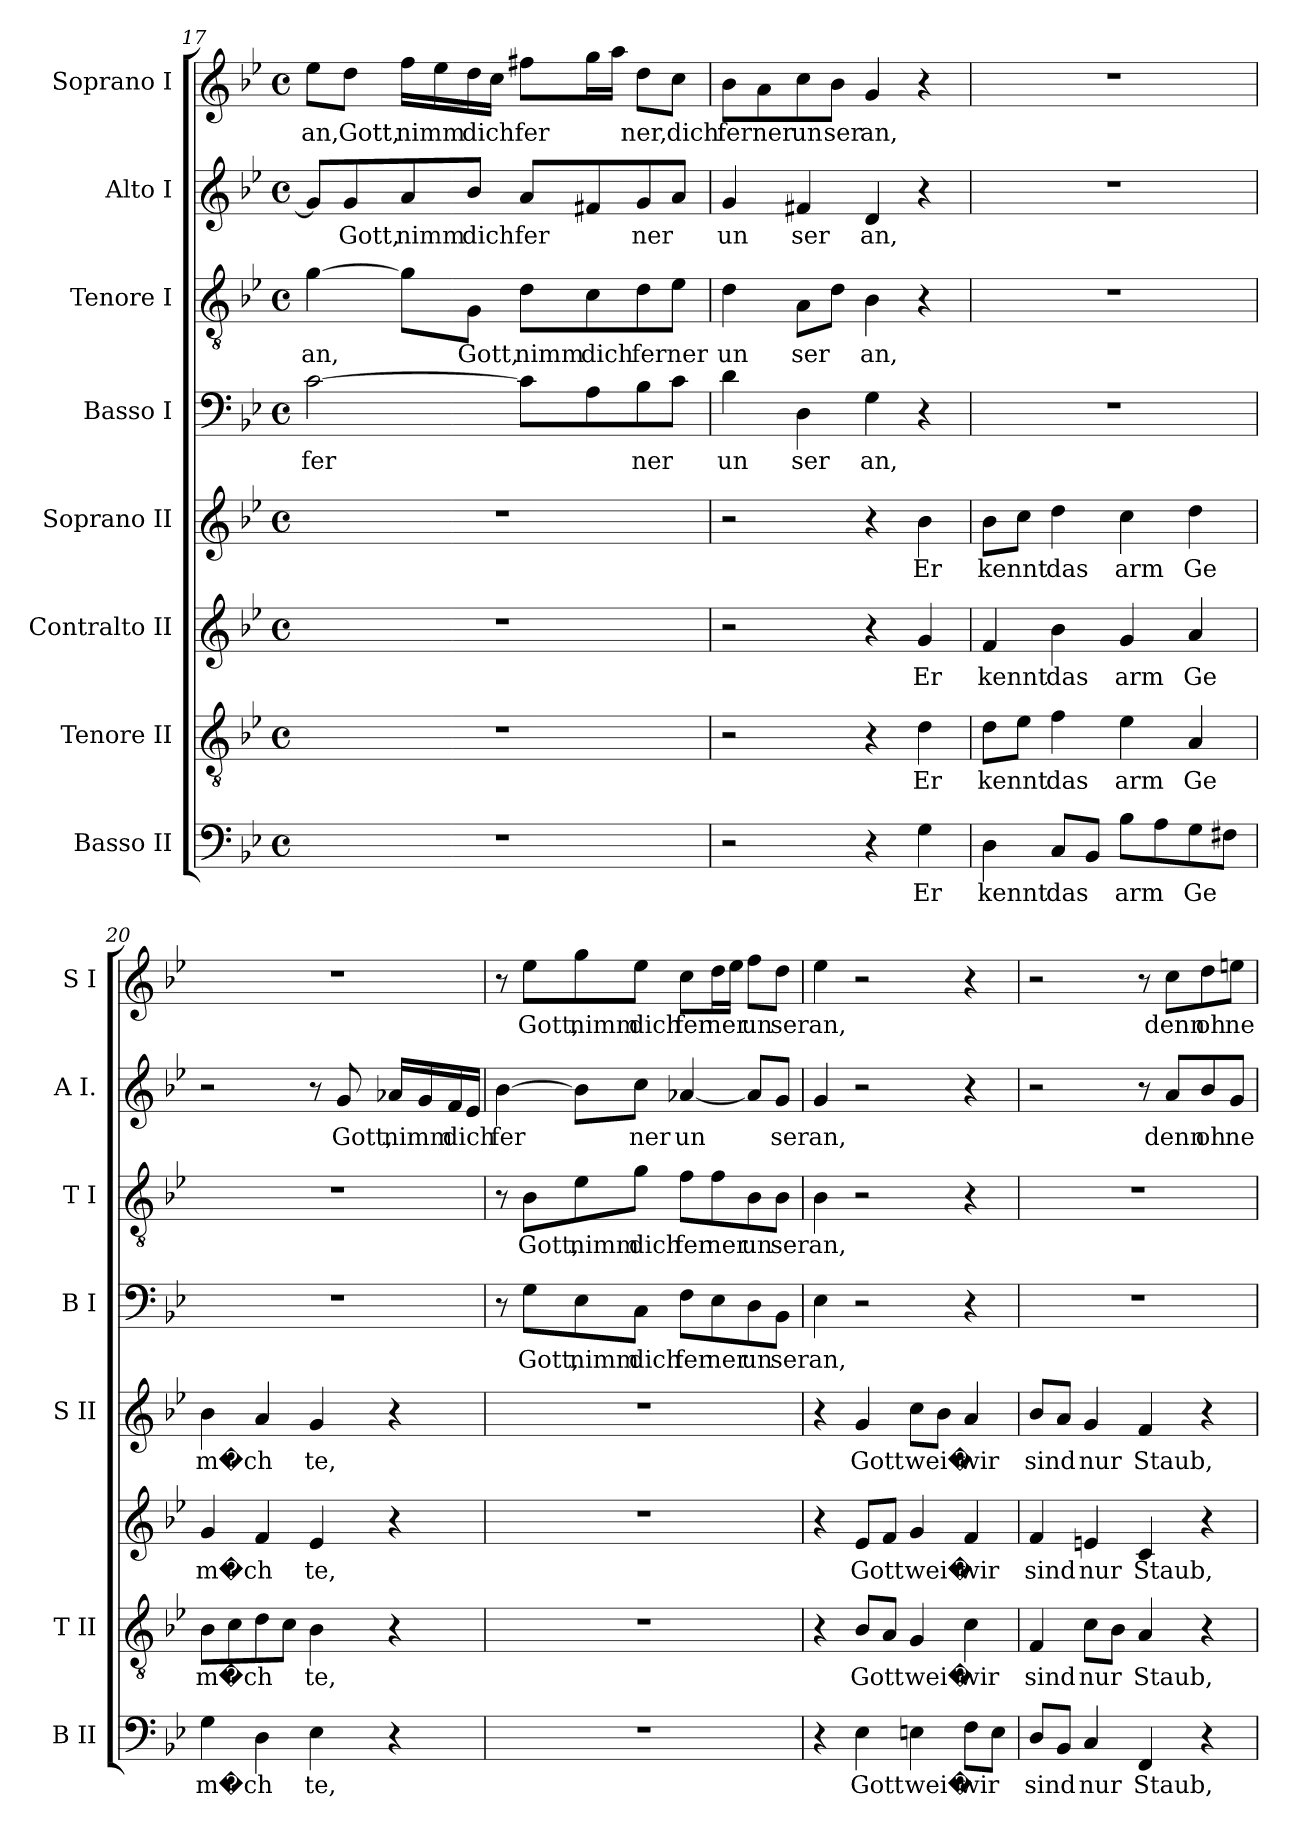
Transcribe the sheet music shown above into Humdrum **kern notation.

**kern	**text	**kern	**text	**kern	**text	**kern	**text	**kern	**text	**kern	**text	**kern	**text	**kern	**text
*part8	*part8	*part7	*part7	*part6	*part6	*part5	*part5	*part4	*part4	*part3	*part3	*part2	*part2	*part1	*part1
*staff8	*staff8	*staff7	*staff7	*staff6	*staff6	*staff5	*staff5	*staff4	*staff4	*staff3	*staff3	*staff2	*staff2	*staff1	*staff1
*I"Basso II	*	*I"Tenore II	*	*I"Contralto II	*	*I"Soprano II	*	*I"Basso I	*	*I"Tenore I	*	*I"Alto I	*	*I"Soprano I	*
*I'B II	*	*I'T II	*	*	*	*I'S II	*	*I'B I	*	*I'T I	*	*I'A I.	*	*I'S I	*
*clefF4	*	*clefGv2	*	*clefG2	*	*clefG2	*	*clefF4	*	*clefGv2	*	*clefG2	*	*clefG2	*
*k[b-e-]	*	*k[b-e-]	*	*k[b-e-]	*	*k[b-e-]	*	*k[b-e-]	*	*k[b-e-]	*	*k[b-e-]	*	*k[b-e-]	*
*M4/4	*	*M4/4	*	*M4/4	*	*M4/4	*	*M4/4	*	*M4/4	*	*M4/4	*	*M4/4	*
*met(c)	*	*met(c)	*	*met(c)	*	*met(c)	*	*met(c)	*	*met(c)	*	*met(c)	*	*met(c)	*
=17	=17	=17	=17	=17	=17	=17	=17	=17	=17	=17	=17	=17	=17	=17	=17
!	!	!	!	!	!	!	!	!	!LO:LY:b	!	!LO:LY:b	!	!	!	!LO:LY:b
1r	.	1r	.	1r	.	1r	.	[2c\	fer	[4g\	an,	8g/L]	.	8ee-\L	an,
!	!	!	!	!	!	!	!	!	!	!	!	!	!LO:LY:b	!	!LO:LY:b
.	.	.	.	.	.	.	.	.	.	.	.	8g/	Gott,	8dd\J	Gott,
!	!	!	!	!	!	!	!	!	!	!	!	!	!LO:LY:b	!	!LO:LY:b
.	.	.	.	.	.	.	.	.	.	8g\L]	.	8a/	nimm	16ff\LL	nimm
.	.	.	.	.	.	.	.	.	.	.	.	.	.	16ee-\	.
!	!	!	!	!	!	!	!	!	!	!	!LO:LY:b	!	!LO:LY:b	!	!LO:LY:b
.	.	.	.	.	.	.	.	.	.	8G\J	Gott,	8b-/J	dich	16dd\	dich
.	.	.	.	.	.	.	.	.	.	.	.	.	.	16cc\JJ	.
!	!	!	!	!	!	!	!	!	!	!	!LO:LY:b	!	!LO:LY:b	!	!LO:LY:b
.	.	.	.	.	.	.	.	8c\L]	.	8d\L	nimm	8a/L	fer	8ff#X\L	fer
!	!	!	!	!	!	!	!	!	!	!	!LO:LY:b	!	!	!	!
.	.	.	.	.	.	.	.	8A\	.	8c\	dich	8f#X/	.	16gg\L	.
.	.	.	.	.	.	.	.	.	.	.	.	.	.	16aa\JJ	.
!	!	!	!	!	!	!	!	!	!LO:LY:b	!	!LO:LY:b	!	!LO:LY:b	!	!LO:LY:b
.	.	.	.	.	.	.	.	8B-\	ner	8d\	fer	8g/	ner	8dd\L	ner,
!	!	!	!	!	!	!	!	!	!	!	!LO:LY:b	!	!	!	!LO:LY:b
.	.	.	.	.	.	.	.	8c\J	.	8e-\J	ner	8a/J	.	8cc\J	dich
!!LO:PB:g=z
=18	=18	=18	=18	=18	=18	=18	=18	=18	=18	=18	=18	=18	=18	=18	=18
!	!	!	!	!	!	!	!	!	!LO:LY:b	!	!LO:LY:b	!	!LO:LY:b	!	!LO:LY:b
2r	.	2r	.	2r	.	2r	.	4d\	un	4d\	un	4g/	un	8b-\L	fer
!	!	!	!	!	!	!	!	!	!	!	!	!	!	!	!LO:LY:b
.	.	.	.	.	.	.	.	.	.	.	.	.	.	8a\	ner
!	!	!	!	!	!	!	!	!	!LO:LY:b	!	!LO:LY:b	!	!LO:LY:b	!	!LO:LY:b
.	.	.	.	.	.	.	.	4D\	ser	8A\L	ser	4f#X/	ser	8cc\	un
!	!	!	!	!	!	!	!	!	!	!	!	!	!	!	!LO:LY:b
.	.	.	.	.	.	.	.	.	.	8d\J	.	.	.	8b-\J	ser
!	!	!	!	!	!	!	!	!	!LO:LY:b	!	!LO:LY:b	!	!LO:LY:b	!	!LO:LY:b
4r	.	4r	.	4r	.	4r	.	4G\	an,	4B-\	an,	4d/	an,	4g/	an,
!	!LO:LY:b	!	!LO:LY:b	!	!LO:LY:b	!	!LO:LY:b	!	!	!	!	!	!	!	!
4G\	Er	4d\	Er	4g/	Er	4b-\	Er	4r	.	4r	.	4r	.	4r	.
=19	=19	=19	=19	=19	=19	=19	=19	=19	=19	=19	=19	=19	=19	=19	=19
!	!LO:LY:b	!	!LO:LY:b	!	!LO:LY:b	!	!LO:LY:b	!	!	!	!	!	!	!	!
4D\	kennt	8d\L	kennt	4f/	kennt	8b-\L	kennt	1r	.	1r	.	1r	.	1r	.
.	.	8e-\J	.	.	.	8cc\J	.	.	.	.	.	.	.	.	.
!	!LO:LY:b	!	!LO:LY:b	!	!LO:LY:b	!	!LO:LY:b	!	!	!	!	!	!	!	!
8C/L	das	4f\	das	4b-\	das	4dd\	das	.	.	.	.	.	.	.	.
8BB-/J	.	.	.	.	.	.	.	.	.	.	.	.	.	.	.
!	!LO:LY:b	!	!LO:LY:b	!	!LO:LY:b	!	!LO:LY:b	!	!	!	!	!	!	!	!
8B-\L	arm	4e-\	arm	4g/	arm	4cc\	arm	.	.	.	.	.	.	.	.
8A\	.	.	.	.	.	.	.	.	.	.	.	.	.	.	.
!	!LO:LY:b	!	!LO:LY:b	!	!LO:LY:b	!	!LO:LY:b	!	!	!	!	!	!	!	!
8G\	Ge	4A/	Ge	4a/	Ge	4dd\	Ge	.	.	.	.	.	.	.	.
8F#X\J	.	.	.	.	.	.	.	.	.	.	.	.	.	.	.
=20	=20	=20	=20	=20	=20	=20	=20	=20	=20	=20	=20	=20	=20	=20	=20
!	!LO:LY:b	!	!LO:LY:b	!	!LO:LY:b	!	!LO:LY:b	!	!	!	!	!	!	!	!
4G\	m�ch	8B-\L	m�ch	4g/	m�ch	4b-\	m�ch	1r	.	1r	.	2r	.	1r	.
.	.	8c\	.	.	.	.	.	.	.	.	.	.	.	.	.
4D\	.	8d\	.	4f/	.	4a/	.	.	.	.	.	.	.	.	.
.	.	8c\J	.	.	.	.	.	.	.	.	.	.	.	.	.
!	!LO:LY:b	!	!LO:LY:b	!	!LO:LY:b	!	!LO:LY:b	!	!	!	!	!	!	!	!
4E-\	te,	4B-\	te,	4e-/	te,	4g/	te,	.	.	.	.	8r	.	.	.
!	!	!	!	!	!	!	!	!	!	!	!	!	!LO:LY:b	!	!
.	.	.	.	.	.	.	.	.	.	.	.	8g/	Gott,	.	.
!	!	!	!	!	!	!	!	!	!	!	!	!	!LO:LY:b	!	!
4r	.	4r	.	4r	.	4r	.	.	.	.	.	16a-X/LL	nimm	.	.
.	.	.	.	.	.	.	.	.	.	.	.	16g/	.	.	.
!	!	!	!	!	!	!	!	!	!	!	!	!	!LO:LY:b	!	!
.	.	.	.	.	.	.	.	.	.	.	.	16f/	dich	.	.
.	.	.	.	.	.	.	.	.	.	.	.	16e-/JJ	.	.	.
!!LO:PB:g=z
=21	=21	=21	=21	=21	=21	=21	=21	=21	=21	=21	=21	=21	=21	=21	=21
!	!	!	!	!	!	!	!	!	!	!	!	!	!LO:LY:b	!	!
1r	.	1r	.	1r	.	1r	.	8r	.	8r	.	[4b-\	fer	8r	.
!	!	!	!	!	!	!	!	!	!LO:LY:b	!	!LO:LY:b	!	!	!	!LO:LY:b
.	.	.	.	.	.	.	.	8G\L	Gott,	8B-\L	Gott,	.	.	8ee-\L	Gott,
!	!	!	!	!	!	!	!	!	!LO:LY:b	!	!LO:LY:b	!	!	!	!LO:LY:b
.	.	.	.	.	.	.	.	8E-\	nimm	8e-\	nimm	8b-\L]	.	8gg\	nimm
!	!	!	!	!	!	!	!	!	!LO:LY:b	!	!LO:LY:b	!	!LO:LY:b	!	!LO:LY:b
.	.	.	.	.	.	.	.	8C\J	dich	8g\J	dich	8cc\J	ner	8ee-\J	dich
!	!	!	!	!	!	!	!	!	!LO:LY:b	!	!LO:LY:b	!	!LO:LY:b	!	!LO:LY:b
.	.	.	.	.	.	.	.	8F\L	fer	8f\L	fer	[4a-X/	un	8cc\L	fer
!	!	!	!	!	!	!	!	!	!LO:LY:b	!	!LO:LY:b	!	!	!	!LO:LY:b
.	.	.	.	.	.	.	.	8E-\	ner	8f\	ner	.	.	16dd\L	ner
.	.	.	.	.	.	.	.	.	.	.	.	.	.	16ee-\JJ	.
!	!	!	!	!	!	!	!	!	!LO:LY:b	!	!LO:LY:b	!	!	!	!LO:LY:b
.	.	.	.	.	.	.	.	8D\	un	8B-\	un	8a-/L]	.	8ff\L	un
!	!	!	!	!	!	!	!	!	!LO:LY:b	!	!LO:LY:b	!	!LO:LY:b	!	!LO:LY:b
.	.	.	.	.	.	.	.	8BB-\J	ser	8B-\J	ser	8g/J	ser	8dd\J	ser
=22	=22	=22	=22	=22	=22	=22	=22	=22	=22	=22	=22	=22	=22	=22	=22
!	!	!	!	!	!	!	!	!	!LO:LY:b	!	!LO:LY:b	!	!LO:LY:b	!	!LO:LY:b
4r	.	4r	.	4r	.	4r	.	4E-\	an,	4B-\	an,	4g/	an,	4ee-\	an,
!	!LO:LY:b	!	!LO:LY:b	!	!LO:LY:b	!	!LO:LY:b	!	!	!	!	!	!	!	!
4E-\	Gott	8B-/L	Gott	8e-/L	Gott	4g/	Gott	2r	.	2r	.	2r	.	2r	.
.	.	8A/J	.	8f/J	.	.	.	.	.	.	.	.	.	.	.
!	!LO:LY:b	!	!LO:LY:b	!	!LO:LY:b	!	!LO:LY:b	!	!	!	!	!	!	!	!
4En\	wei�	4G/	wei�	4g/	wei�	8cc\L	wei�	.	.	.	.	.	.	.	.
.	.	.	.	.	.	8b-\J	.	.	.	.	.	.	.	.	.
!	!LO:LY:b	!	!LO:LY:b	!	!LO:LY:b	!	!LO:LY:b	!	!	!	!	!	!	!	!
8F\L	wir	4c\	wir	4f/	wir	4a/	wir	4r	.	4r	.	4r	.	4r	.
8E\J	.	.	.	.	.	.	.	.	.	.	.	.	.	.	.
=23	=23	=23	=23	=23	=23	=23	=23	=23	=23	=23	=23	=23	=23	=23	=23
!	!LO:LY:b	!	!LO:LY:b	!	!LO:LY:b	!	!LO:LY:b	!	!	!	!	!	!	!	!
8D/L	sind	4F/	sind	4f/	sind	8b-/L	sind	1r	.	1r	.	2r	.	2r	.
8BB-/J	.	.	.	.	.	8a/J	.	.	.	.	.	.	.	.	.
!	!LO:LY:b	!	!LO:LY:b	!	!LO:LY:b	!	!LO:LY:b	!	!	!	!	!	!	!	!
4C/	nur	8c\L	nur	4en/	nur	4g/	nur	.	.	.	.	.	.	.	.
.	.	8B-\J	.	.	.	.	.	.	.	.	.	.	.	.	.
!	!LO:LY:b	!	!LO:LY:b	!	!LO:LY:b	!	!LO:LY:b	!	!	!	!	!	!	!	!
4FF/	Staub,	4A/	Staub,	4c/	Staub,	4f/	Staub,	.	.	.	.	8r	.	8r	.
!	!	!	!	!	!	!	!	!	!	!	!	!	!LO:LY:b	!	!LO:LY:b
.	.	.	.	.	.	.	.	.	.	.	.	8a/L	denn	8cc\L	denn
!	!	!	!	!	!	!	!	!	!	!	!	!	!LO:LY:b	!	!LO:LY:b
4r	.	4r	.	4r	.	4r	.	.	.	.	.	8b-/	oh	8dd\	oh
!	!	!	!	!	!	!	!	!	!	!	!	!	!LO:LY:b	!	!LO:LY:b
.	.	.	.	.	.	.	.	.	.	.	.	8g/J	ne	8een\J	ne
=	=	=	=	=	=	=	=	=	=	=	=	=	=	=	=
*-	*-	*-	*-	*-	*-	*-	*-	*-	*-	*-	*-	*-	*-	*-	*-
